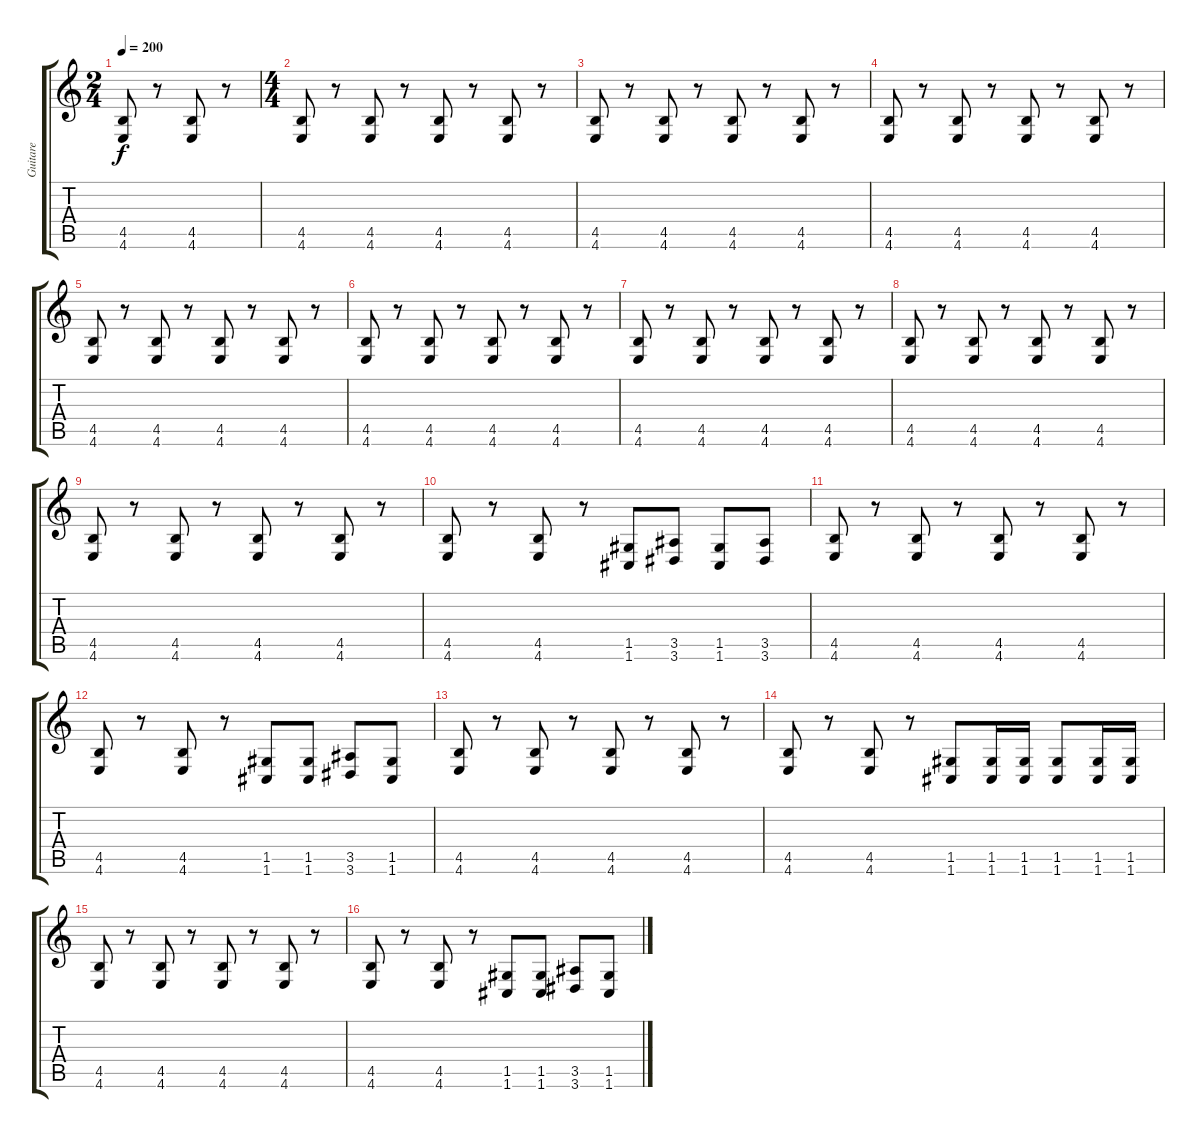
\track ("Guitare" "Guitare") {instrument distortionguitar}
\staff {score tabs}
\tuning (D4 A3 F3 C3 G2 C2) {hide}
\ts (2 4)
\tempo 200
\clef g2
\ks c
(4.5 4.6).8{dy f} r.8 (4.5 4.6).8 r.8 |
\ts (4 4)
(4.5 4.6).8 r.8 (4.5 4.6).8 r.8 (4.5 4.6).8 r.8 (4.5 4.6).8 r.8 |
(4.5 4.6).8 r.8 (4.5 4.6).8 r.8 (4.5 4.6).8 r.8 (4.5 4.6).8 r.8 |
(4.5 4.6).8 r.8 (4.5 4.6).8 r.8 (4.5 4.6).8 r.8 (4.5 4.6).8 r.8 |
(4.5 4.6).8 r.8 (4.5 4.6).8 r.8 (4.5 4.6).8 r.8 (4.5 4.6).8 r.8 |
(4.5 4.6).8 r.8 (4.5 4.6).8 r.8 (4.5 4.6).8 r.8 (4.5 4.6).8 r.8 |
(4.5 4.6).8 r.8 (4.5 4.6).8 r.8 (4.5 4.6).8 r.8 (4.5 4.6).8 r.8 |
(4.5 4.6).8 r.8 (4.5 4.6).8 r.8 (4.5 4.6).8 r.8 (4.5 4.6).8 r.8 |
(4.5 4.6).8 r.8 (4.5 4.6).8 r.8 (4.5 4.6).8 r.8 (4.5 4.6).8 r.8 |
(4.5 4.6).8 r.8 (4.5 4.6).8 r.8 (1.5 1.6).8 (3.5 3.6).8 (1.5 1.6).8 (3.5 3.6).8 |
(4.5 4.6).8 r.8 (4.5 4.6).8 r.8 (4.5 4.6).8 r.8 (4.5 4.6).8 r.8 |
(4.5 4.6).8 r.8 (4.5 4.6).8 r.8 (1.5 1.6).8 (1.5 1.6).8 (3.5 3.6).8 (1.5 1.6).8 |
(4.5 4.6).8 r.8 (4.5 4.6).8 r.8 (4.5 4.6).8 r.8 (4.5 4.6).8 r.8 |
(4.5 4.6).8 r.8 (4.5 4.6).8 r.8 (1.5 1.6).8 (1.5 1.6).16 (1.5 1.6).16 (1.5 1.6).8 (1.5 1.6).16 (1.5 1.6).16 |
(4.5 4.6).8 r.8 (4.5 4.6).8 r.8 (4.5 4.6).8 r.8 (4.5 4.6).8 r.8 |
(4.5 4.6).8 r.8 (4.5 4.6).8 r.8 (1.5 1.6).8 (1.5 1.6).8 (3.5 3.6).8 (1.5 1.6).8
